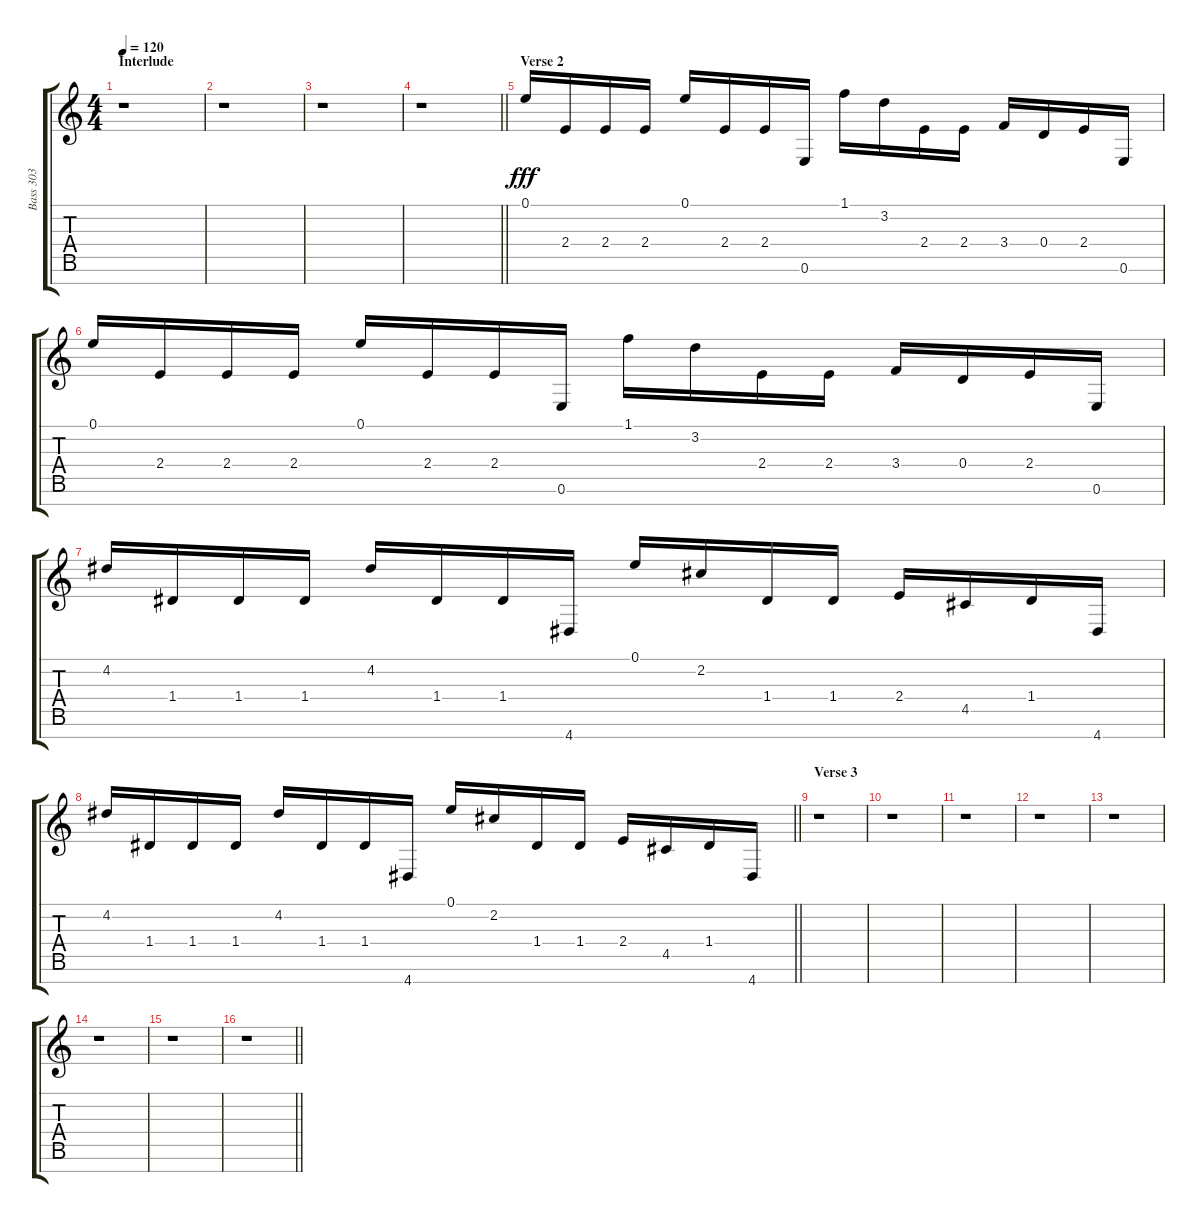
\track ("Bass 303" "Bass 303") {instrument synthbass1}
\staff {score tabs}
\tuning (E4 B3 G3 D3 A2 E2 B1) {hide}
\ts (4 4)
\section ("" "Interlude")
\tempo 120
\clef g2
\ks c
r.1{dy fff} |
r.1 |
r.1 |
\barLineRight lightlight
r.1 |
\section ("" "Verse 2")
0.1.16 2.4.16 2.4.16 2.4.16 0.1.16 2.4.16 2.4.16 0.6.16 1.1.16 3.2.16 2.4.16 2.4.16 3.4.16 0.4.16 2.4.16 0.6.16 |
0.1.16 2.4.16 2.4.16 2.4.16 0.1.16 2.4.16 2.4.16 0.6.16 1.1.16 3.2.16 2.4.16 2.4.16 3.4.16 0.4.16 2.4.16 0.6.16 |
4.2.16 1.4.16 1.4.16 1.4.16 4.2.16 1.4.16 1.4.16 4.7.16 0.1.16 2.2.16 1.4.16 1.4.16 2.4.16 4.5.16 1.4.16 4.7.16 |
\barLineRight lightlight
4.2.16 1.4.16 1.4.16 1.4.16 4.2.16 1.4.16 1.4.16 4.7.16 0.1.16 2.2.16 1.4.16 1.4.16 2.4.16 4.5.16 1.4.16 4.7.16 |
\section ("" "Verse 3")
r.1 |
r.1 |
r.1 |
r.1 |
r.1 |
r.1 |
r.1 |
\barLineRight lightlight
r.1
